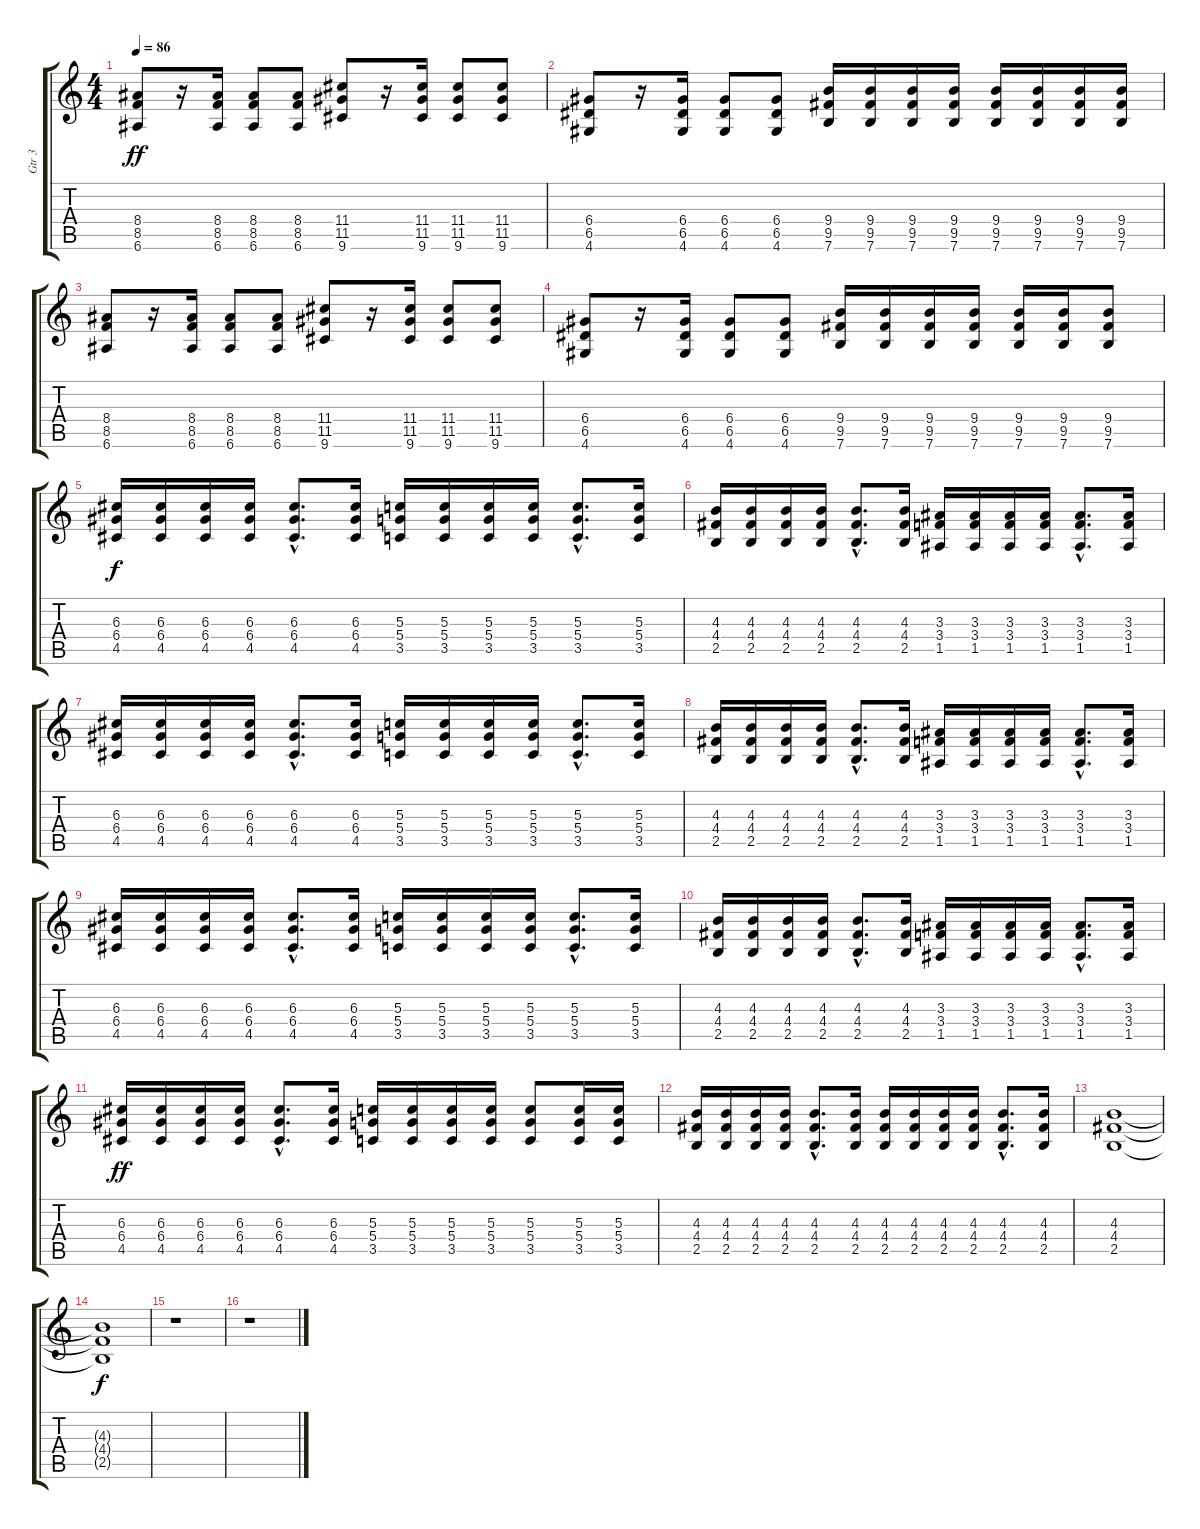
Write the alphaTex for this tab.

\track ("Gtr 3" "Gtr 3") {instrument distortionguitar}
\staff {score tabs}
\tuning (E4 B3 G3 D3 A2 E2) {hide}
\ts (4 4)
\tempo 86
\clef g2
\ks c
(8.4 8.5 6.6).8{dy ff} r.16 (8.4 8.5 6.6).16 (8.4 8.5 6.6).8 (8.4 8.5 6.6).8 (11.4 11.5 9.6).8 r.16 (11.4 11.5 9.6).16 (11.4 11.5 9.6).8 (11.4 11.5 9.6).8 |
(6.4 6.5 4.6).8 r.16 (6.4 6.5 4.6).16 (6.4 6.5 4.6).8 (6.4 6.5 4.6).8 (9.4 9.5 7.6).16 (9.4 9.5 7.6).16 (9.4 9.5 7.6).16 (9.4 9.5 7.6).16 (9.4 9.5 7.6).16 (9.4 9.5 7.6).16 (9.4 9.5 7.6).16 (9.4 9.5 7.6).16 |
(8.4 8.5 6.6).8 r.16 (8.4 8.5 6.6).16 (8.4 8.5 6.6).8 (8.4 8.5 6.6).8 (11.4 11.5 9.6).8 r.16 (11.4 11.5 9.6).16 (11.4 11.5 9.6).8 (11.4 11.5 9.6).8 |
(6.4 6.5 4.6).8 r.16 (6.4 6.5 4.6).16 (6.4 6.5 4.6).8 (6.4 6.5 4.6).8 (9.4 9.5 7.6).16 (9.4 9.5 7.6).16 (9.4 9.5 7.6).16 (9.4 9.5 7.6).16 (9.4 9.5 7.6).16 (9.4 9.5 7.6).16 (9.4 9.5 7.6).8 |
(6.3 6.4 4.5).16{dy f} (6.3 6.4 4.5).16 (6.3 6.4 4.5).16 (6.3 6.4 4.5).16 (6.3{hac} 6.4{hac} 4.5{hac}).8{d} (6.3 6.4 4.5).16 (5.3 5.4 3.5).16 (5.3 5.4 3.5).16 (5.3 5.4 3.5).16 (5.3 5.4 3.5).16 (5.3{hac} 5.4{hac} 3.5{hac}).8{d} (5.3 5.4 3.5).16 |
(4.3 4.4 2.5).16 (4.3 4.4 2.5).16 (4.3 4.4 2.5).16 (4.3 4.4 2.5).16 (4.3{hac} 4.4{hac} 2.5{hac}).8{d} (4.3 4.4 2.5).16 (3.3 3.4 1.5).16 (3.3 3.4 1.5).16 (3.3 3.4 1.5).16 (3.3 3.4 1.5).16 (3.3{hac} 3.4{hac} 1.5{hac}).8{d} (3.3 3.4 1.5).16 |
(6.3 6.4 4.5).16 (6.3 6.4 4.5).16 (6.3 6.4 4.5).16 (6.3 6.4 4.5).16 (6.3{hac} 6.4{hac} 4.5{hac}).8{d} (6.3 6.4 4.5).16 (5.3 5.4 3.5).16 (5.3 5.4 3.5).16 (5.3 5.4 3.5).16 (5.3 5.4 3.5).16 (5.3{hac} 5.4{hac} 3.5{hac}).8{d} (5.3 5.4 3.5).16 |
(4.3 4.4 2.5).16 (4.3 4.4 2.5).16 (4.3 4.4 2.5).16 (4.3 4.4 2.5).16 (4.3{hac} 4.4{hac} 2.5{hac}).8{d} (4.3 4.4 2.5).16 (3.3 3.4 1.5).16 (3.3 3.4 1.5).16 (3.3 3.4 1.5).16 (3.3 3.4 1.5).16 (3.3{hac} 3.4{hac} 1.5{hac}).8{d} (3.3 3.4 1.5).16 |
(6.3 6.4 4.5).16 (6.3 6.4 4.5).16 (6.3 6.4 4.5).16 (6.3 6.4 4.5).16 (6.3{hac} 6.4{hac} 4.5{hac}).8{d} (6.3 6.4 4.5).16 (5.3 5.4 3.5).16 (5.3 5.4 3.5).16 (5.3 5.4 3.5).16 (5.3 5.4 3.5).16 (5.3{hac} 5.4{hac} 3.5{hac}).8{d} (5.3 5.4 3.5).16 |
(4.3 4.4 2.5).16 (4.3 4.4 2.5).16 (4.3 4.4 2.5).16 (4.3 4.4 2.5).16 (4.3{hac} 4.4{hac} 2.5{hac}).8{d} (4.3 4.4 2.5).16 (3.3 3.4 1.5).16 (3.3 3.4 1.5).16 (3.3 3.4 1.5).16 (3.3 3.4 1.5).16 (3.3{hac} 3.4{hac} 1.5{hac}).8{d} (3.3 3.4 1.5).16 |
(6.3 6.4 4.5).16{dy ff} (6.3 6.4 4.5).16 (6.3 6.4 4.5).16 (6.3 6.4 4.5).16 (6.3{hac} 6.4{hac} 4.5{hac}).8{d} (6.3 6.4 4.5).16 (5.3 5.4 3.5).16 (5.3 5.4 3.5).16 (5.3 5.4 3.5).16 (5.3 5.4 3.5).16 (5.3 5.4 3.5).8 (5.3 5.4 3.5).16 (5.3 5.4 3.5).16 |
(4.3 4.4 2.5).16 (4.3 4.4 2.5).16 (4.3 4.4 2.5).16 (4.3 4.4 2.5).16 (4.3{hac} 4.4{hac} 2.5{hac}).8{d} (4.3 4.4 2.5).16 (4.3 4.4 2.5).16 (4.3 4.4 2.5).16 (4.3 4.4 2.5).16 (4.3 4.4 2.5).16 (4.3{hac} 4.4{hac} 2.5{hac}).8{d} (4.3 4.4 2.5).16 |
(4.3 4.4 2.5).1 |
(4.3{t} 4.4{t} 2.5{t}).1{dy f} |
r.1 |
r.1
